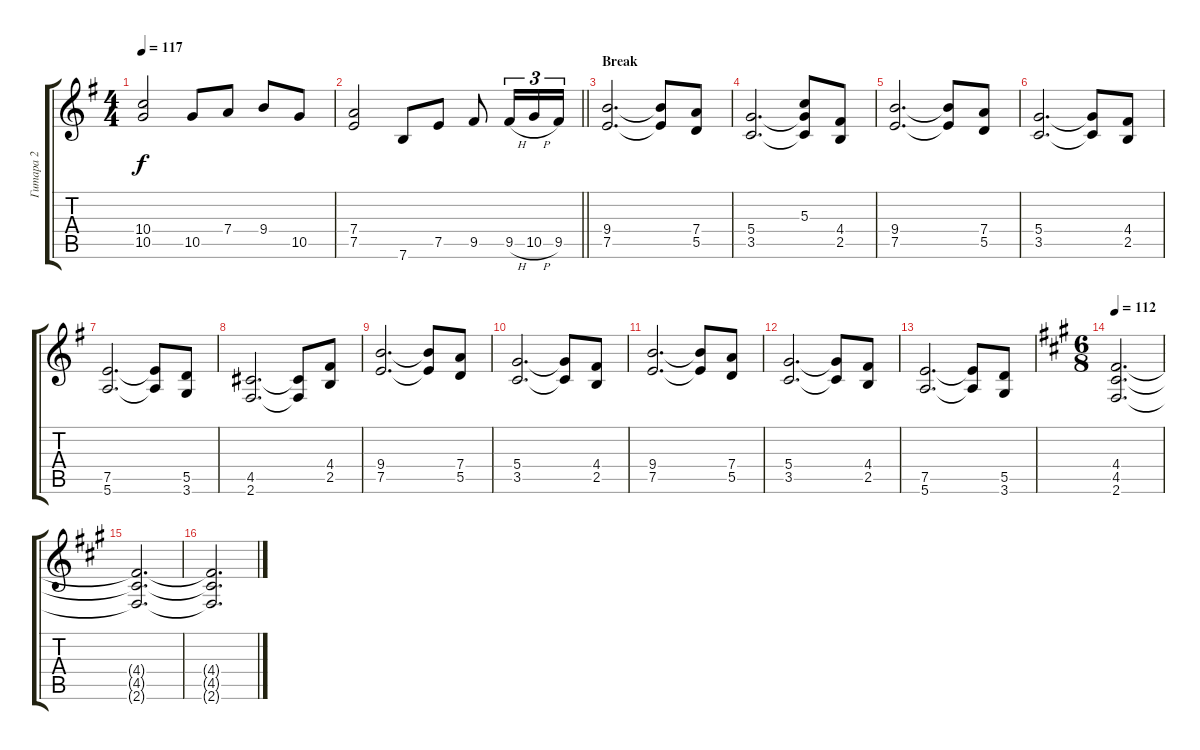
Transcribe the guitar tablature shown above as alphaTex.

\track ("Гитара 2" "Гитара 2") {instrument distortionguitar}
\staff {score tabs}
\tuning (E4 B3 G3 D3 A2 E2) {hide}
\ts (4 4)
\tempo 117
\clef g2
\ks eminor
(10.4 10.5).2{dy f} 10.5.8 7.4.8 9.4.8 10.5.8 |
\barLineRight lightlight
(7.4 7.5).2 7.6.8 7.5.8 9.5.8 9.5{h}.16{tu (3 2)} 10.5{h}.16{tu (3 2)} 9.5.16{tu (3 2)} |
\section ("" "Break")
(9.4 7.5).2{d} (9.4{t} 7.5{t}).8 (7.4 5.5).8 |
(5.4 3.5).2{d} (5.3 5.4{t} 3.5{t}).8 (4.4 2.5).8 |
(9.4 7.5).2{d} (9.4{t} 7.5{t}).8 (7.4 5.5).8 |
(5.4 3.5).2{d} (5.4{t} 3.5{t}).8 (4.4 2.5).8 |
(7.5 5.6).2{d} (7.5{t} 5.6{t}).8 (5.5 3.6).8 |
(4.5 2.6).2{d} (4.5{t} 2.6{t}).8 (4.4 2.5).8 |
(9.4 7.5).2{d} (9.4{t} 7.5{t}).8 (7.4 5.5).8 |
(5.4 3.5).2{d} (5.4{t} 3.5{t}).8 (4.4 2.5).8 |
(9.4 7.5).2{d} (9.4{t} 7.5{t}).8 (7.4 5.5).8 |
(5.4 3.5).2{d} (5.4{t} 3.5{t}).8 (4.4 2.5).8 |
(7.5 5.6).2{d} (7.5{t} 5.6{t}).8 (5.5 3.6).8 |
\ts (6 8)
\tempo 112
\ks f#minor
(4.4 4.5 2.6).2{d} |
(4.4{t} 4.5{t} 2.6{t}).2{d} |
(4.4{t} 4.5{t} 2.6{t}).2{d}
